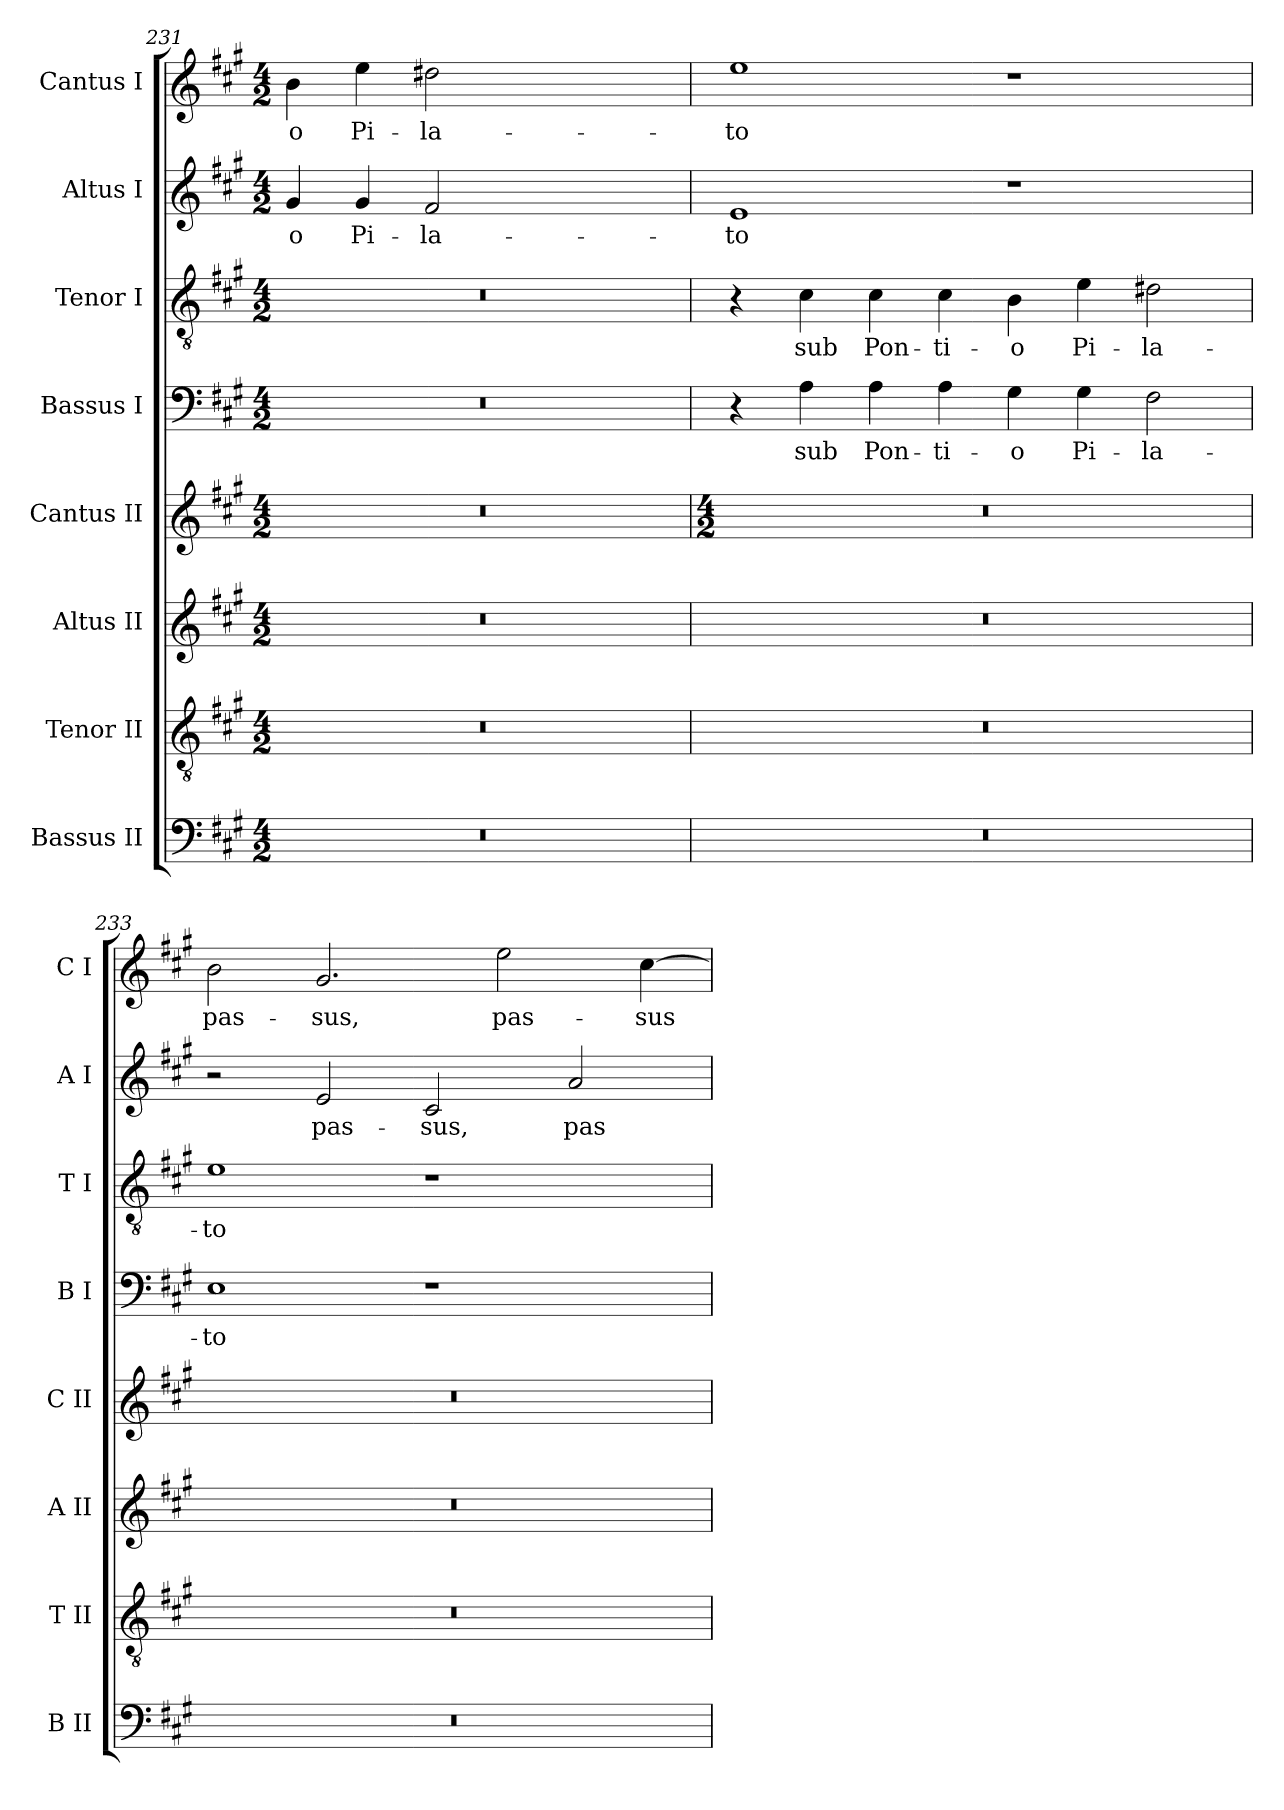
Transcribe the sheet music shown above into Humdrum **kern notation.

**kern	**kern	**kern	**kern	**kern	**text	**kern	**text	**kern	**text	**kern	**text
*part8	*part7	*part6	*part5	*part4	*part4	*part3	*part3	*part2	*part2	*part1	*part1
*staff8	*staff7	*staff6	*staff5	*staff4	*staff4	*staff3	*staff3	*staff2	*staff2	*staff1	*staff1
*I"Bassus II	*I"Tenor II	*I"Altus II	*I"Cantus II	*I"Bassus I	*	*I"Tenor I	*	*I"Altus I	*	*I"Cantus I	*
*I'B II	*I'T II	*I'A II	*I'C II	*I'B I	*	*I'T I	*	*I'A I	*	*I'C I	*
!!LO:LB:g=z
*clefF4	*clefGv2	*clefG2	*clefG2	*clefF4	*	*clefGv2	*	*clefG2	*	*clefG2	*
*k[f#c#g#]	*k[f#c#g#]	*k[f#c#g#]	*k[f#c#g#]	*k[f#c#g#]	*	*k[f#c#g#]	*	*k[f#c#g#]	*	*k[f#c#g#]	*
*A:	*A:	*A:	*A:	*A:	*	*A:	*	*A:	*	*A:	*
*M4/2	*M4/2	*M4/2	*M4/2	*M4/2	*	*M4/2	*	*M4/2	*	*M4/2	*
=231X4	=231X4	=231X4	=231X4	=231X4	=231X4	=231X4	=231X4	=231X4	=231X4	=231X4	=231X4
0r	0r	0r	0r	0r	.	0r	.	4g#/	-o	4b\	-o
.	.	.	.	.	.	.	.	4g#/	Pi-	4ee\	Pi-
.	.	.	.	.	.	.	.	2f#/	-la-	2dd#X\	-la-
.	.	.	.	.	.	.	.	1ryy	.	1ryy	.
=232	=232	=232	=232	=232	=232	=232	=232	=232	=232	=232	=232
*	*	*	*M4/2	*	*	*	*	*	*	*	*
0r	0r	0r	0r	4r	.	4r	.	1e	-to	1ee	-to
.	.	.	.	4A\	sub	4c#\	sub	.	.	.	.
.	.	.	.	4A\	Pon-	4c#\	Pon-	.	.	.	.
.	.	.	.	4A\	-ti-	4c#\	-ti-	.	.	.	.
.	.	.	.	4G#\	-o	4B\	-o	1r	.	1r	.
.	.	.	.	4G#\	Pi-	4e\	Pi-	.	.	.	.
.	.	.	.	2F#\	-la-	2d#X\	-la-	.	.	.	.
=233	=233	=233	=233	=233	=233	=233	=233	=233	=233	=233	=233
0r	0r	0r	0r	1E	-to	1e	-to	2r	.	2b\	pas-
.	.	.	.	.	.	.	.	2e/	pas-	2.g#/	-sus,
.	.	.	.	1r	.	1r	.	2c#/	-sus,	.	.
.	.	.	.	.	.	.	.	.	.	2ee\	pas-
.	.	.	.	.	.	.	.	2a/	pas-	.	.
.	.	.	.	.	.	.	.	.	.	[4cc#\	-sus
=	=	=	=	=	=	=	=	=	=	=	=
*-	*-	*-	*-	*-	*-	*-	*-	*-	*-	*-	*-
